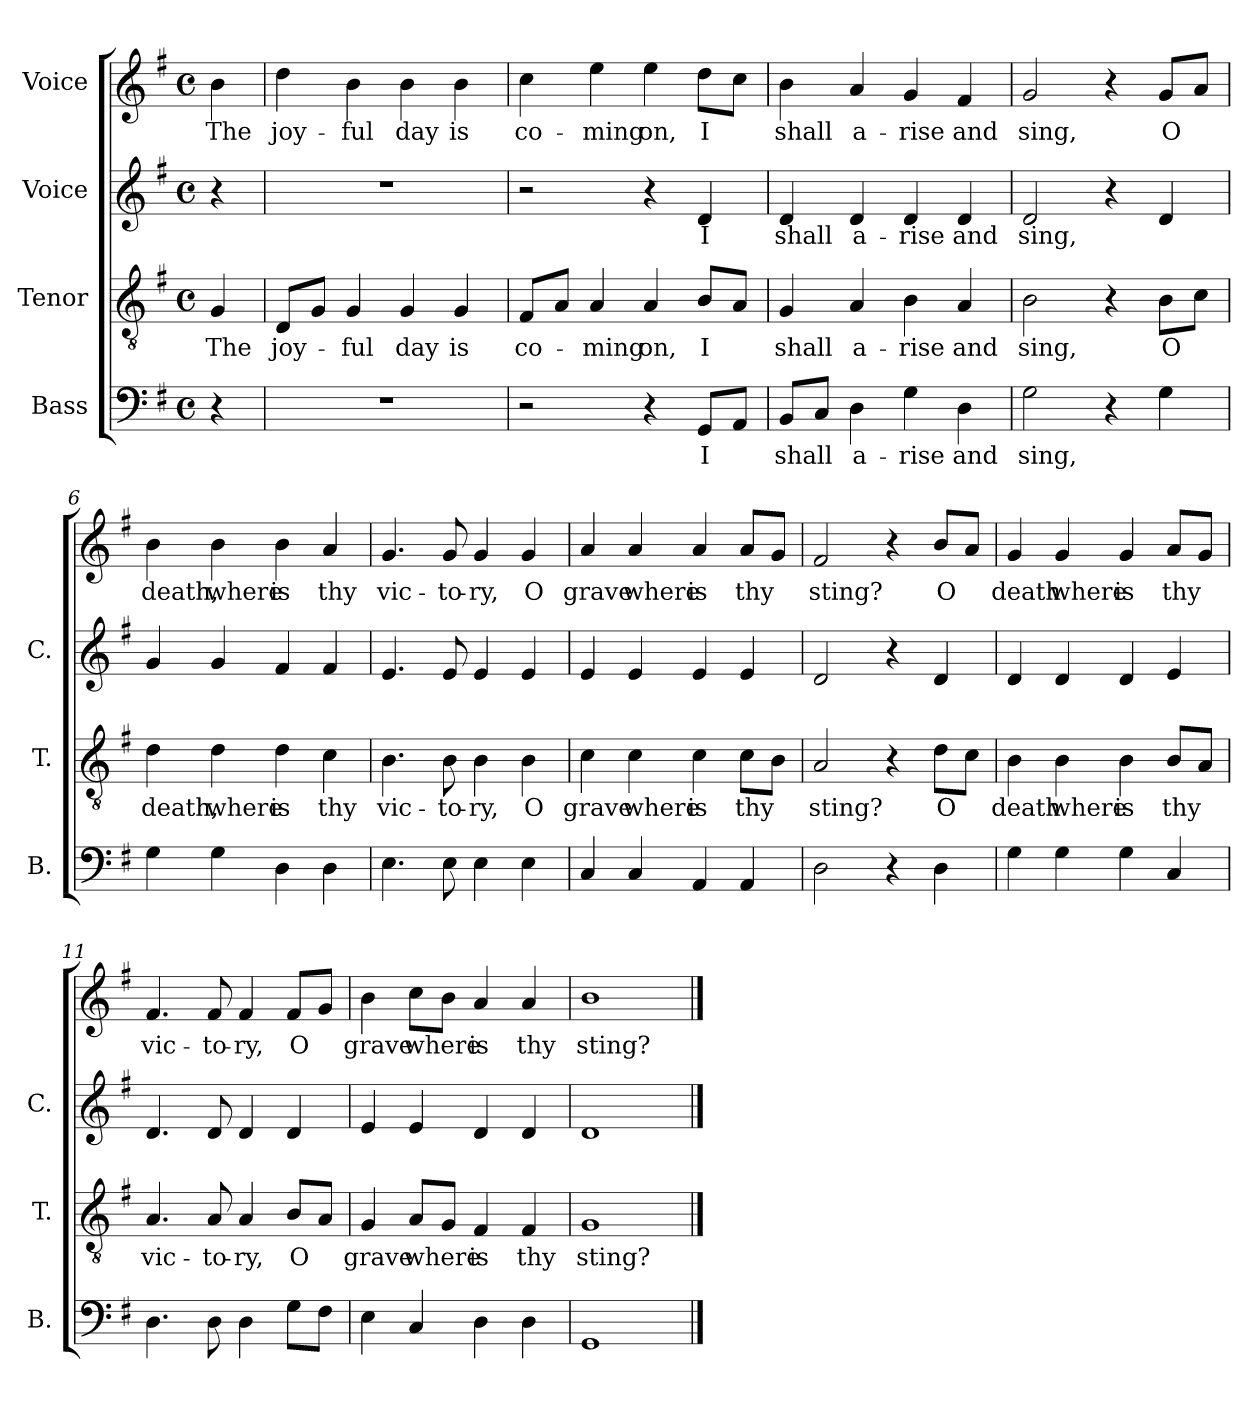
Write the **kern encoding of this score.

**kern	**text	**kern	**text	**kern	**text	**kern	**text
*part4	*part4	*part3	*part3	*part2	*part2	*part1	*part1
*staff4	*staff4	*staff3	*staff3	*staff2	*staff2	*staff1	*staff1
*I"Bass	*	*I"Tenor	*	*I"Voice	*	*I"Voice	*
*I'B.	*	*I'T.	*	*I'C.	*	*	*
*clefF4	*	*clefGv2	*	*clefG2	*	*clefG2	*
*k[f#]	*	*k[f#]	*	*k[f#]	*	*k[f#]	*
*M4/4	*	*M4/4	*	*M4/4	*	*M4/4	*
*met(c)	*	*met(c)	*	*met(c)	*	*met(c)	*
*MM150	*	*MM150	*	*MM150	*	*MM150	*
=1	=1	=1	=1	=1	=1	=1	=1
4r	.	4G/	The	4r	.	4b\	The
=2	=2	=2	=2	=2	=2	=2	=2
1r	.	8D/L	joy-	1r	.	4dd\	joy-
.	.	8G/J	.	.	.	.	.
.	.	4G/	-ful	.	.	4b\	-ful
.	.	4G/	day	.	.	4b\	day
.	.	4G/	is	.	.	4b\	is
=3	=3	=3	=3	=3	=3	=3	=3
2r	.	8F#/L	co-	2r	.	4cc\	co-
.	.	8A/J	.	.	.	.	.
.	.	4A/	-ming	.	.	4ee\	-ming
4r	.	4A/	on,	4r	.	4ee\	on,
8GG/L	I	8B/L	I	4d/	I	8dd\L	I
8AA/J	.	8A/J	.	.	.	8cc\J	.
=4	=4	=4	=4	=4	=4	=4	=4
8BB/L	shall	4G/	shall	4d/	shall	4b\	shall
8C/J	.	.	.	.	.	.	.
4D\	a-	4A/	a-	4d/	a-	4a/	a-
4G\	-rise	4B\	-rise	4d/	-rise	4g/	-rise
4D\	and	4A/	and	4d/	and	4f#/	and
=5	=5	=5	=5	=5	=5	=5	=5
2G\	sing,	2B\	sing,	2d/	sing,	2g/	sing,
4r	.	4r	.	4r	.	4r	.
4G\	.	8B\L	O	4d/	.	8g/L	O
.	.	8c\J	.	.	.	8a/J	.
=6	=6	=6	=6	=6	=6	=6	=6
4G\	.	4d\	death,	4g/	.	4b\	death,
4G\	.	4d\	where	4g/	.	4b\	where
4D\	.	4d\	is	4f#/	.	4b\	is
4D\	.	4c\	thy	4f#/	.	4a/	thy
=7	=7	=7	=7	=7	=7	=7	=7
4.E\	.	4.B\	vic-	4.e/	.	4.g/	vic-
8E\	.	8B\	-to-	8e/	.	8g/	-to-
4E\	.	4B\	-ry,	4e/	.	4g/	-ry,
4E\	.	4B\	O	4e/	.	4g/	O
!!LO:LB:g=z
=8	=8	=8	=8	=8	=8	=8	=8
4C/	.	4c\	grave	4e/	.	4a/	grave
4C/	.	4c\	where	4e/	.	4a/	where
4AA/	.	4c\	is	4e/	.	4a/	is
4AA/	.	8c\L	thy	4e/	.	8a/L	thy
.	.	8B\J	.	.	.	8g/J	.
=9	=9	=9	=9	=9	=9	=9	=9
2D\	.	2A/	sting?	2d/	.	2f#/	sting?
4r	.	4r	.	4r	.	4r	.
4D\	.	8d\L	O	4d/	.	8b/L	O
.	.	8c\J	.	.	.	8a/J	.
=10	=10	=10	=10	=10	=10	=10	=10
4G\	.	4B\	death	4d/	.	4g/	death
4G\	.	4B\	where	4d/	.	4g/	where
4G\	.	4B\	is	4d/	.	4g/	is
4C/	.	8B/L	thy	4e/	.	8a/L	thy
.	.	8A/J	.	.	.	8g/J	.
=11	=11	=11	=11	=11	=11	=11	=11
4.D\	.	4.A/	vic-	4.d/	.	4.f#/	vic-
8D\	.	8A/	-to-	8d/	.	8f#/	-to-
4D\	.	4A/	-ry,	4d/	.	4f#/	-ry,
8G\L	.	8B/L	O	4d/	.	8f#/L	O
8F#\J	.	8A/J	.	.	.	8g/J	.
=12	=12	=12	=12	=12	=12	=12	=12
4E\	.	4G/	grave	4e/	.	4b\	grave
4C/	.	8A/L	where	4e/	.	8cc\L	where
.	.	8G/J	.	.	.	8b\J	.
4D\	.	4F#/	is	4d/	.	4a/	is
4D\	.	4F#/	thy	4d/	.	4a/	thy
=13	=13	=13	=13	=13	=13	=13	=13
1GG	.	1G	sting?	1d	.	1b	sting?
==	==	==	==	==	==	==	==
*-	*-	*-	*-	*-	*-	*-	*-
